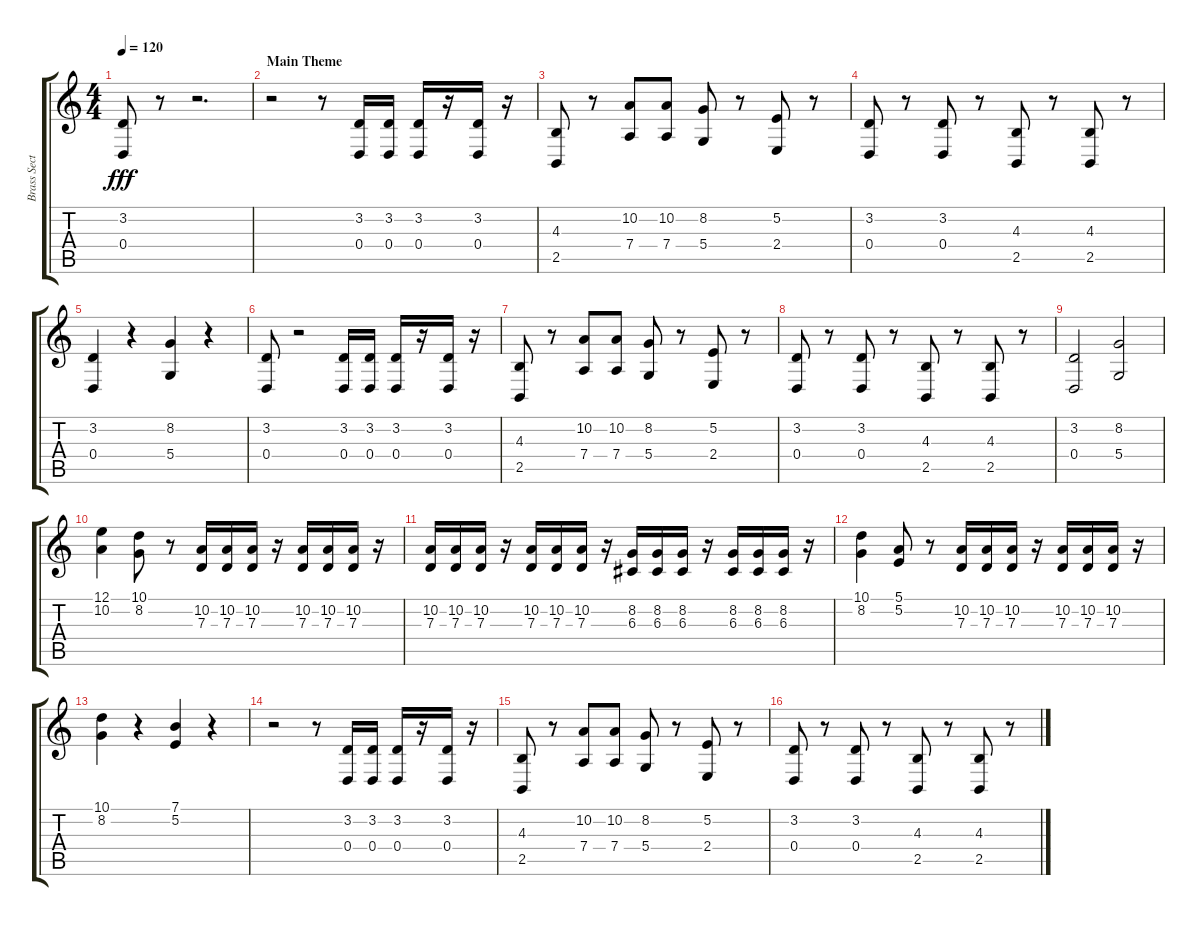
\track ("Brass Section" "Brass Sect") {instrument brasssection}
\staff {score tabs}
\tuning (E4 B3 G3 D3 A2 E2) {hide}
\ts (4 4)
\tempo 120
\clef g2
\ks c
(3.2 0.4).8{dy fff} r.8 r.2{d} |
\section ("" "Main Theme")
r.2 r.8 (3.2 0.4).16 (3.2 0.4).16 (3.2 0.4).16 r.16 (3.2 0.4).16 r.16 |
(4.3 2.5).8 r.8 (10.2 7.4).8 (10.2 7.4).8 (8.2 5.4).8 r.8 (5.2 2.4).8 r.8 |
(3.2 0.4).8 r.8 (3.2 0.4).8 r.8 (4.3 2.5).8 r.8 (4.3 2.5).8 r.8 |
(3.2 0.4).4 r.4 (8.2 5.4).4 r.4 |
(3.2 0.4).8 r.2 (3.2 0.4).16 (3.2 0.4).16 (3.2 0.4).16 r.16 (3.2 0.4).16 r.16 |
(4.3 2.5).8 r.8 (10.2 7.4).8 (10.2 7.4).8 (8.2 5.4).8 r.8 (5.2 2.4).8 r.8 |
(3.2 0.4).8 r.8 (3.2 0.4).8 r.8 (4.3 2.5).8 r.8 (4.3 2.5).8 r.8 |
(3.2 0.4).2 (8.2 5.4).2 |
(12.1 10.2).4 (10.1 8.2).8 r.8 (10.2 7.3).16 (10.2 7.3).16 (10.2 7.3).16 r.16 (10.2 7.3).16 (10.2 7.3).16 (10.2 7.3).16 r.16 |
(10.2 7.3).16 (10.2 7.3).16 (10.2 7.3).16 r.16 (10.2 7.3).16 (10.2 7.3).16 (10.2 7.3).16 r.16 (8.2 6.3).16 (8.2 6.3).16 (8.2 6.3).16 r.16 (8.2 6.3).16 (8.2 6.3).16 (8.2 6.3).16 r.16 |
(10.1 8.2).4 (5.1 5.2).8 r.8 (10.2 7.3).16 (10.2 7.3).16 (10.2 7.3).16 r.16 (10.2 7.3).16 (10.2 7.3).16 (10.2 7.3).16 r.16 |
(10.1 8.2).4 r.4 (7.1 5.2).4 r.4 |
r.2 r.8 (3.2 0.4).16 (3.2 0.4).16 (3.2 0.4).16 r.16 (3.2 0.4).16 r.16 |
(4.3 2.5).8 r.8 (10.2 7.4).8 (10.2 7.4).8 (8.2 5.4).8 r.8 (5.2 2.4).8 r.8 |
(3.2 0.4).8 r.8 (3.2 0.4).8 r.8 (4.3 2.5).8 r.8 (4.3 2.5).8 r.8
